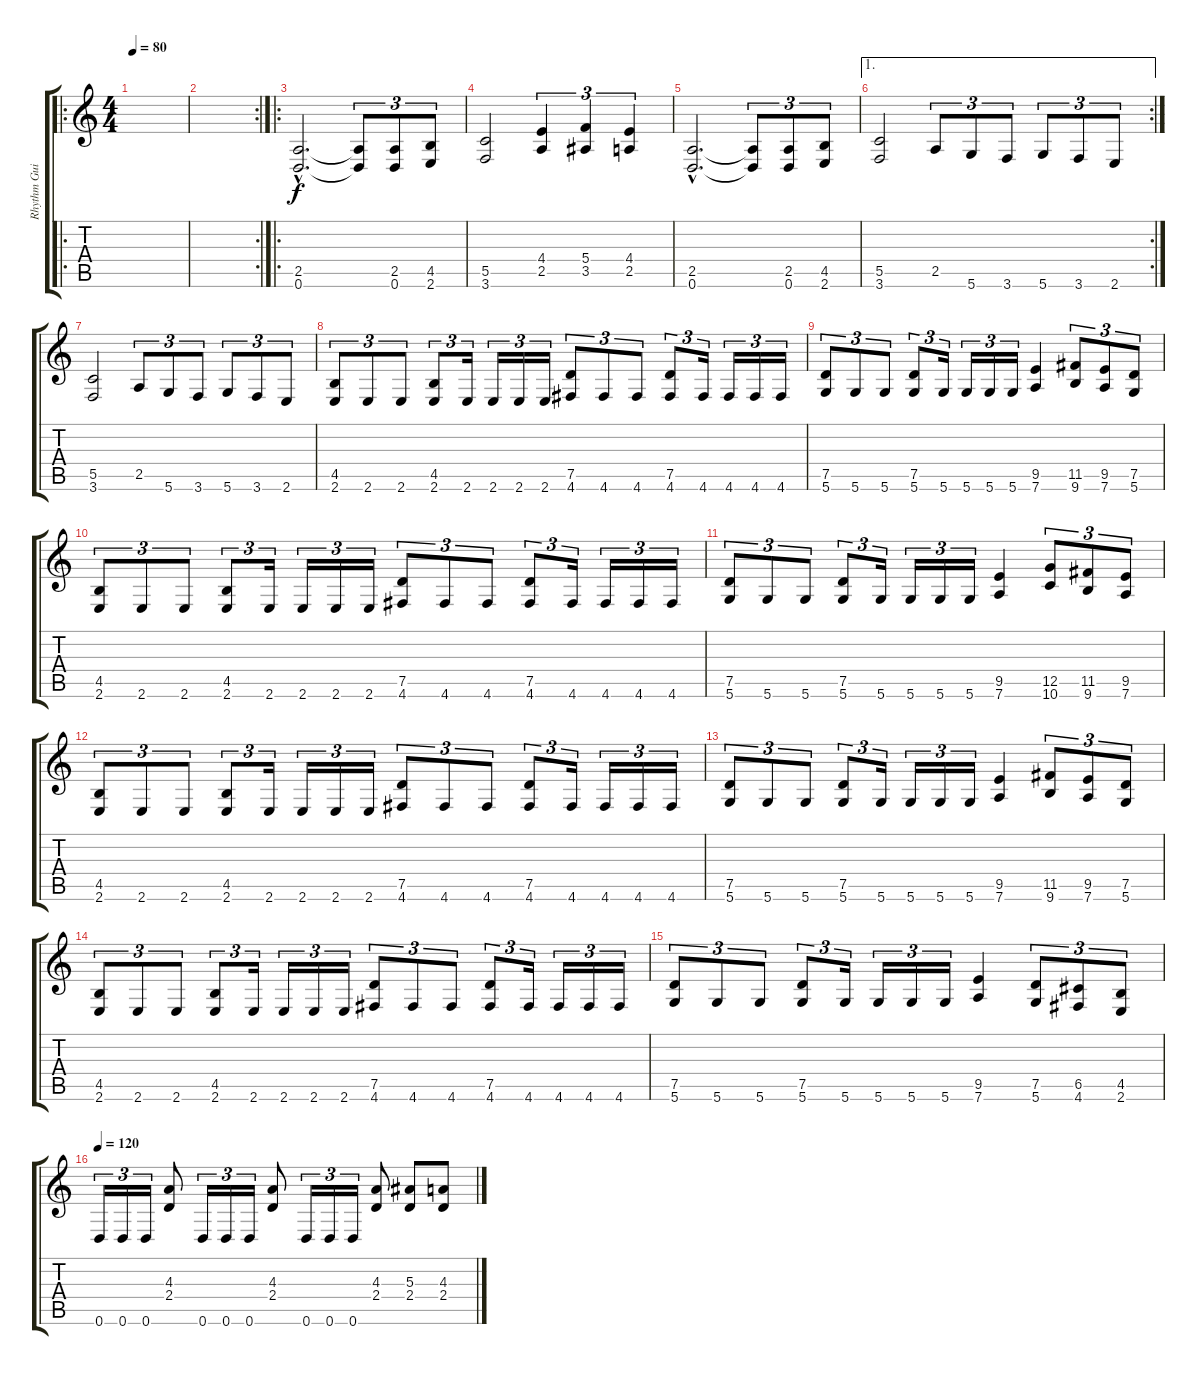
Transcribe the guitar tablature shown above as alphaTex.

\track ("Rhythm Guitar" "Rhythm Gui") {instrument distortionguitar}
\staff {score tabs}
\tuning (D4 A3 F3 C3 G2 D2) {hide}
\ro
\ts (4 4)
\tempo 80
\clef g2
\ks c
|
\rc 2
|
\ro
(2.5{hac} 0.6{hac}).2{d} (2.5{t} 0.6{t}).8{tu (3 2)} (2.5 0.6).8{tu (3 2)} (4.5 2.6).8{tu (3 2)} |
(5.5 3.6).2 (4.4 2.5).4{tu (3 2)} (5.4 3.5).4{tu (3 2)} (4.4 2.5).4{tu (3 2)} |
(2.5{hac} 0.6{hac}).2{d} (2.5{t} 0.6{t}).8{tu (3 2)} (2.5 0.6).8{tu (3 2)} (4.5 2.6).8{tu (3 2)} |
\ae 1
\rc 2
(5.5 3.6).2 2.5.8{tu (3 2)} 5.6.8{tu (3 2)} 3.6.8{tu (3 2)} 5.6.8{tu (3 2)} 3.6.8{tu (3 2)} 2.6.8{tu (3 2)} |
(5.5 3.6).2 2.5.8{tu (3 2)} 5.6.8{tu (3 2)} 3.6.8{tu (3 2)} 5.6.8{tu (3 2)} 3.6.8{tu (3 2)} 2.6.8{tu (3 2)} |
(4.5 2.6).8{tu (3 2)} 2.6.8{tu (3 2)} 2.6.8{tu (3 2)} (4.5 2.6).8{tu (3 2)} 2.6.16{tu (3 2)} 2.6.16{tu (3 2)} 2.6.16{tu (3 2)} 2.6.16{tu (3 2)} (7.5 4.6).8{tu (3 2)} 4.6.8{tu (3 2)} 4.6.8{tu (3 2)} (7.5 4.6).8{tu (3 2)} 4.6.16{tu (3 2)} 4.6.16{tu (3 2)} 4.6.16{tu (3 2)} 4.6.16{tu (3 2)} |
(7.5 5.6).8{tu (3 2)} 5.6.8{tu (3 2)} 5.6.8{tu (3 2)} (7.5 5.6).8{tu (3 2)} 5.6.16{tu (3 2)} 5.6.16{tu (3 2)} 5.6.16{tu (3 2)} 5.6.16{tu (3 2)} (9.5 7.6).4 (11.5 9.6).8{tu (3 2)} (9.5 7.6).8{tu (3 2)} (7.5 5.6).8{tu (3 2)} |
(4.5 2.6).8{tu (3 2)} 2.6.8{tu (3 2)} 2.6.8{tu (3 2)} (4.5 2.6).8{tu (3 2)} 2.6.16{tu (3 2)} 2.6.16{tu (3 2)} 2.6.16{tu (3 2)} 2.6.16{tu (3 2)} (7.5 4.6).8{tu (3 2)} 4.6.8{tu (3 2)} 4.6.8{tu (3 2)} (7.5 4.6).8{tu (3 2)} 4.6.16{tu (3 2)} 4.6.16{tu (3 2)} 4.6.16{tu (3 2)} 4.6.16{tu (3 2)} |
(7.5 5.6).8{tu (3 2)} 5.6.8{tu (3 2)} 5.6.8{tu (3 2)} (7.5 5.6).8{tu (3 2)} 5.6.16{tu (3 2)} 5.6.16{tu (3 2)} 5.6.16{tu (3 2)} 5.6.16{tu (3 2)} (9.5 7.6).4 (12.5 10.6).8{tu (3 2)} (11.5 9.6).8{tu (3 2)} (9.5 7.6).8{tu (3 2)} |
(4.5 2.6).8{tu (3 2)} 2.6.8{tu (3 2)} 2.6.8{tu (3 2)} (4.5 2.6).8{tu (3 2)} 2.6.16{tu (3 2)} 2.6.16{tu (3 2)} 2.6.16{tu (3 2)} 2.6.16{tu (3 2)} (7.5 4.6).8{tu (3 2)} 4.6.8{tu (3 2)} 4.6.8{tu (3 2)} (7.5 4.6).8{tu (3 2)} 4.6.16{tu (3 2)} 4.6.16{tu (3 2)} 4.6.16{tu (3 2)} 4.6.16{tu (3 2)} |
(7.5 5.6).8{tu (3 2)} 5.6.8{tu (3 2)} 5.6.8{tu (3 2)} (7.5 5.6).8{tu (3 2)} 5.6.16{tu (3 2)} 5.6.16{tu (3 2)} 5.6.16{tu (3 2)} 5.6.16{tu (3 2)} (9.5 7.6).4 (11.5 9.6).8{tu (3 2)} (9.5 7.6).8{tu (3 2)} (7.5 5.6).8{tu (3 2)} |
(4.5 2.6).8{tu (3 2)} 2.6.8{tu (3 2)} 2.6.8{tu (3 2)} (4.5 2.6).8{tu (3 2)} 2.6.16{tu (3 2)} 2.6.16{tu (3 2)} 2.6.16{tu (3 2)} 2.6.16{tu (3 2)} (7.5 4.6).8{tu (3 2)} 4.6.8{tu (3 2)} 4.6.8{tu (3 2)} (7.5 4.6).8{tu (3 2)} 4.6.16{tu (3 2)} 4.6.16{tu (3 2)} 4.6.16{tu (3 2)} 4.6.16{tu (3 2)} |
(7.5 5.6).8{tu (3 2)} 5.6.8{tu (3 2)} 5.6.8{tu (3 2)} (7.5 5.6).8{tu (3 2)} 5.6.16{tu (3 2)} 5.6.16{tu (3 2)} 5.6.16{tu (3 2)} 5.6.16{tu (3 2)} (9.5 7.6).4 (7.5 5.6).8{tu (3 2)} (6.5 4.6).8{tu (3 2)} (4.5 2.6).8{tu (3 2)} |
\tempo 120
0.6.16{tu (3 2)} 0.6.16{tu (3 2)} 0.6.16{tu (3 2)} (4.3 2.4).8 0.6.16{tu (3 2)} 0.6.16{tu (3 2)} 0.6.16{tu (3 2)} (4.3 2.4).8 0.6.16{tu (3 2)} 0.6.16{tu (3 2)} 0.6.16{tu (3 2)} (4.3 2.4).8 (5.3 2.4).8 (4.3 2.4).8
